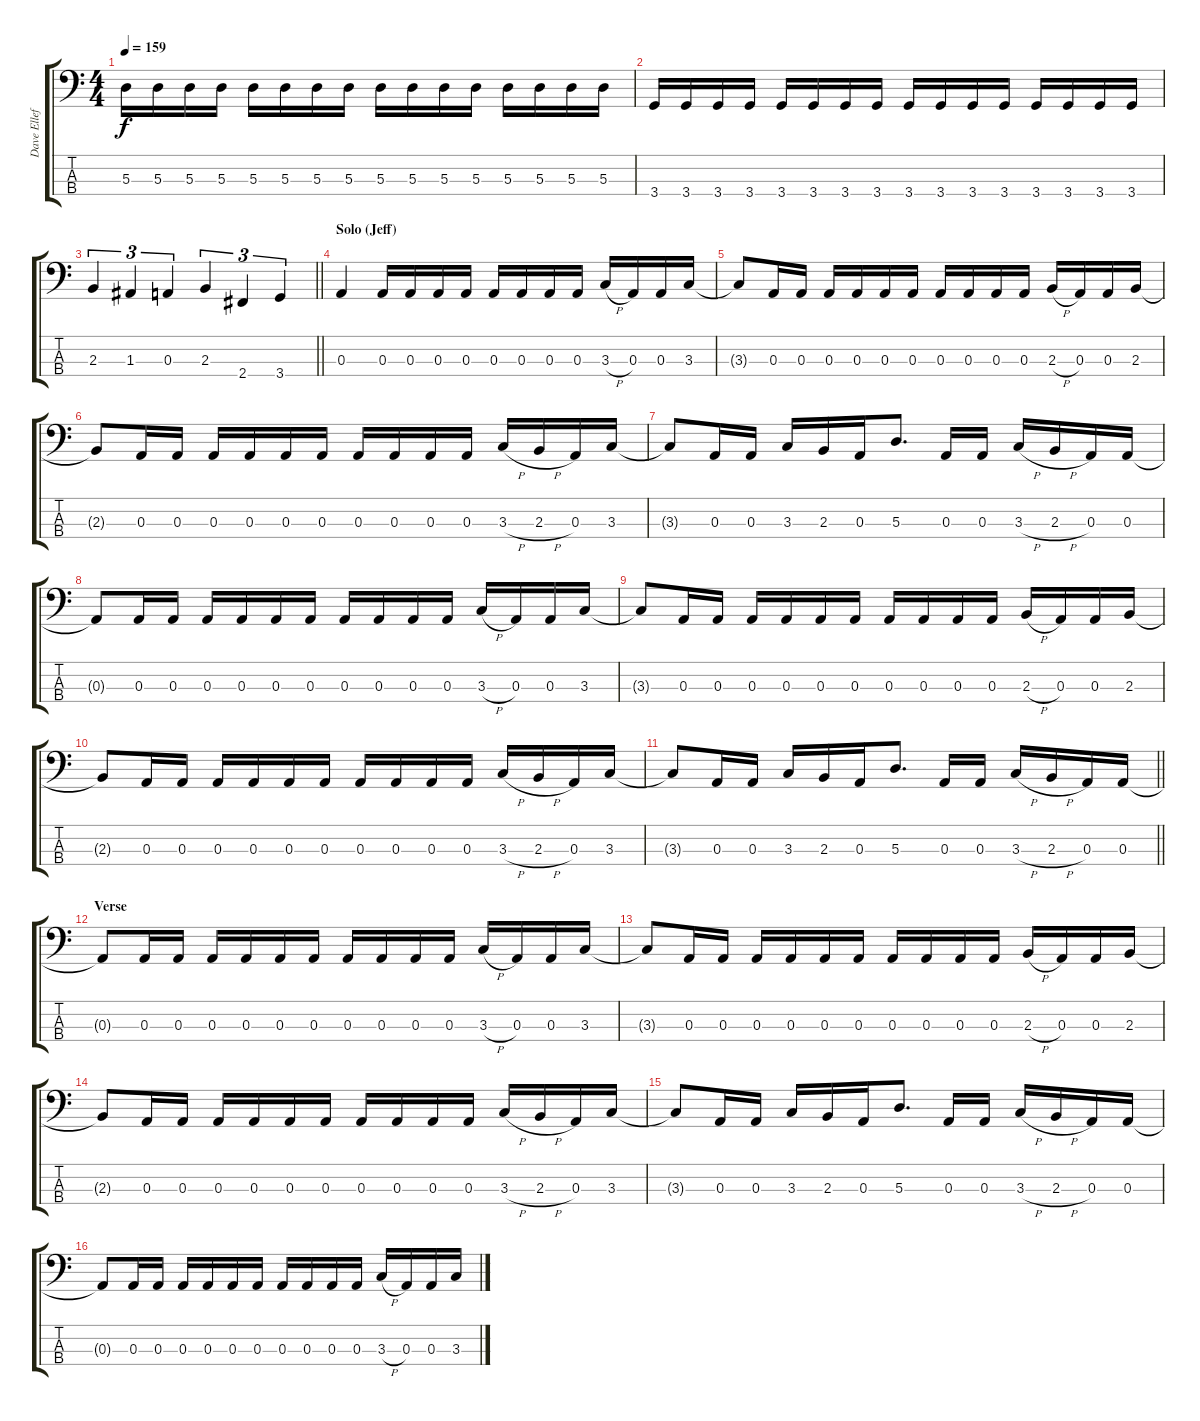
\track ("Dave Ellefson" "Dave Ellef") {instrument electricbasspick}
\staff {score tabs}
\tuning (G2 D2 A1 E1) {hide}
\ts (4 4)
\tempo 159
\clef f4
\ks c
5.3.16{dy f} 5.3.16 5.3.16 5.3.16 5.3.16 5.3.16 5.3.16 5.3.16 5.3.16 5.3.16 5.3.16 5.3.16 5.3.16 5.3.16 5.3.16 5.3.16 |
3.4.16 3.4.16 3.4.16 3.4.16 3.4.16 3.4.16 3.4.16 3.4.16 3.4.16 3.4.16 3.4.16 3.4.16 3.4.16 3.4.16 3.4.16 3.4.16 |
\barLineRight lightlight
2.3.4{tu (3 2)} 1.3.4{tu (3 2)} 0.3.4{tu (3 2)} 2.3.4{tu (3 2)} 2.4.4{tu (3 2)} 3.4.4{tu (3 2)} |
\section ("" "Solo (Jeff)")
0.3.4 0.3.16 0.3.16 0.3.16 0.3.16 0.3.16 0.3.16 0.3.16 0.3.16 3.3{h}.16 0.3.16 0.3.16 3.3.16 |
3.3{t}.8 0.3.16 0.3.16 0.3.16 0.3.16 0.3.16 0.3.16 0.3.16 0.3.16 0.3.16 0.3.16 2.3{h}.16 0.3.16 0.3.16 2.3.16 |
2.3{t}.8 0.3.16 0.3.16 0.3.16 0.3.16 0.3.16 0.3.16 0.3.16 0.3.16 0.3.16 0.3.16 3.3{h}.16 2.3{h}.16 0.3.16 3.3.16 |
3.3{t}.8 0.3.16 0.3.16 3.3.16 2.3.16 0.3.16 5.3.8{d} 0.3.16 0.3.16 3.3{h}.16 2.3{h}.16 0.3.16 0.3.16 |
0.3{t}.8 0.3.16 0.3.16 0.3.16 0.3.16 0.3.16 0.3.16 0.3.16 0.3.16 0.3.16 0.3.16 3.3{h}.16 0.3.16 0.3.16 3.3.16 |
3.3{t}.8 0.3.16 0.3.16 0.3.16 0.3.16 0.3.16 0.3.16 0.3.16 0.3.16 0.3.16 0.3.16 2.3{h}.16 0.3.16 0.3.16 2.3.16 |
2.3{t}.8 0.3.16 0.3.16 0.3.16 0.3.16 0.3.16 0.3.16 0.3.16 0.3.16 0.3.16 0.3.16 3.3{h}.16 2.3{h}.16 0.3.16 3.3.16 |
\barLineRight lightlight
3.3{t}.8 0.3.16 0.3.16 3.3.16 2.3.16 0.3.16 5.3.8{d} 0.3.16 0.3.16 3.3{h}.16 2.3{h}.16 0.3.16 0.3.16 |
\section ("" "Verse")
0.3{t}.8 0.3.16 0.3.16 0.3.16 0.3.16 0.3.16 0.3.16 0.3.16 0.3.16 0.3.16 0.3.16 3.3{h}.16 0.3.16 0.3.16 3.3.16 |
3.3{t}.8 0.3.16 0.3.16 0.3.16 0.3.16 0.3.16 0.3.16 0.3.16 0.3.16 0.3.16 0.3.16 2.3{h}.16 0.3.16 0.3.16 2.3.16 |
2.3{t}.8 0.3.16 0.3.16 0.3.16 0.3.16 0.3.16 0.3.16 0.3.16 0.3.16 0.3.16 0.3.16 3.3{h}.16 2.3{h}.16 0.3.16 3.3.16 |
3.3{t}.8 0.3.16 0.3.16 3.3.16 2.3.16 0.3.16 5.3.8{d} 0.3.16 0.3.16 3.3{h}.16 2.3{h}.16 0.3.16 0.3.16 |
0.3{t}.8 0.3.16 0.3.16 0.3.16 0.3.16 0.3.16 0.3.16 0.3.16 0.3.16 0.3.16 0.3.16 3.3{h}.16 0.3.16 0.3.16 3.3.16
